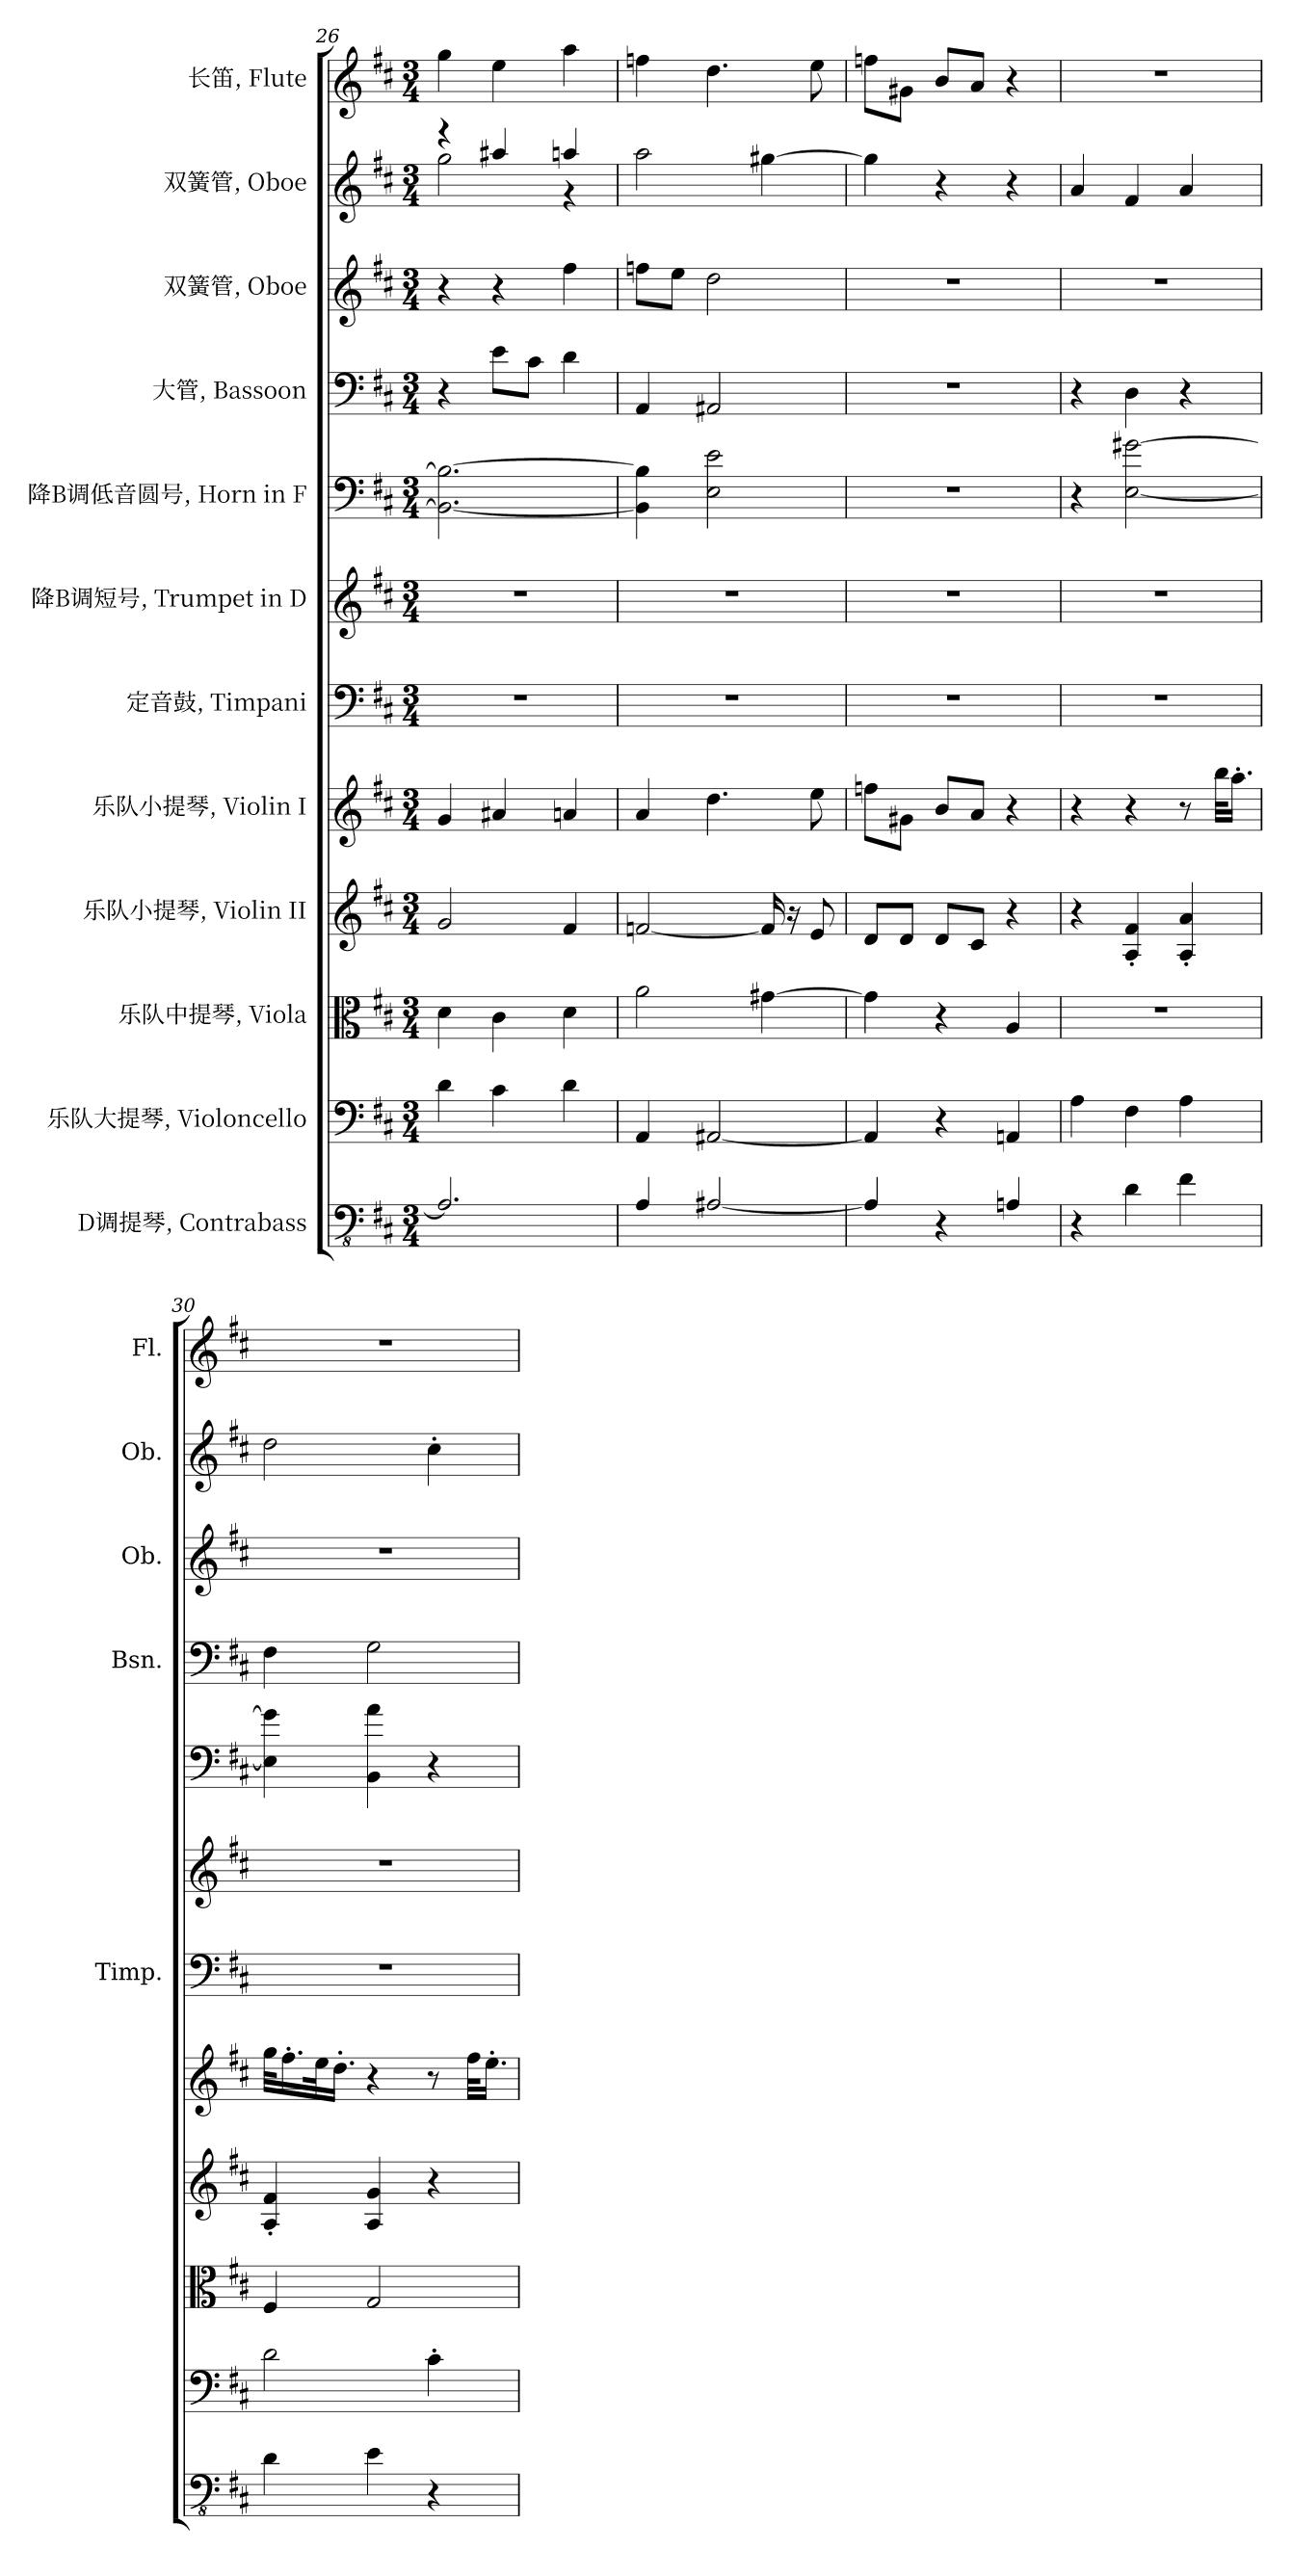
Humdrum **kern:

**kern	**kern	**kern	**kern	**kern	**kern	**kern	**kern	**kern	**kern	**kern	**kern
*part12	*part11	*part10	*part9	*part8	*part7	*part6	*part5	*part4	*part3	*part2	*part1
*staff12	*staff11	*staff10	*staff9	*staff8	*staff7	*staff6	*staff5	*staff4	*staff3	*staff2	*staff1
*I"D调提琴, Contrabass	*I"乐队大提琴, Violoncello	*I"乐队中提琴, Viola	*I"乐队小提琴, Violin II	*I"乐队小提琴, Violin I	*I"定音鼓, Timpani	*I"降B调短号, Trumpet in D	*I"降B调低音圆号, Horn in F	*I"大管, Bassoon	*I"双簧管, Oboe	*I"双簧管, Oboe	*I"长笛, Flute
*	*	*	*	*	*I'Timp.	*	*	*I'Bsn.	*I'Ob.	*I'Ob.	*I'Fl.
*clefFv4	*clefF4	*clefC3	*clefG2	*clefG2	*clefF4	*clefG2	*clefF4	*clefF4	*clefG2	*clefG2	*clefG2
*ITrd7c12	*	*	*	*	*	*ITrd1c2	*ITrd1c2	*	*	*	*
*k[f#c#]	*k[f#c#]	*k[f#c#]	*k[f#c#]	*k[f#c#]	*k[f#c#]	*k[]	*k[]	*k[f#c#]	*k[f#c#]	*k[f#c#]	*k[f#c#]
*M3/4	*M3/4	*M3/4	*M3/4	*M3/4	*M3/4	*M3/4	*M3/4	*M3/4	*M3/4	*M3/4	*M3/4
=26	=26	=26	=26	=26	=26	=26	=26	=26	=26	=26	=26
*	*	*	*	*	*	*	*	*	*	*^	*
2.AAA/]	4d\	4d\	2g/	4g/	2.r	2.r	2.AA\_ 2.A\_	4r	4r	4r	2gg\	4gg\
.	4c#\	4c#\	.	4a#X/	.	.	.	8e\L	4r	4aa#X/	.	4ee\
.	.	.	.	.	.	.	.	8c#\J	.	.	.	.
.	4d\	4d\	4f#/	4an/	.	.	.	4d\	4ff#\	4aan/	4r	4aa\
*	*	*	*	*	*	*	*	*	*	*v	*v	*
=27	=27	=27	=27	=27	=27	=27	=27	=27	=27	=27	=27
4AAA/	4AA/	2a\	[2fn/	4a/	2.r	2.r	4AA\] 4A\]	4AA/	8ffn\L	2aa\	4ffn\
.	.	.	.	.	.	.	.	.	8ee\J	.	.
[2AAA#X/	[2AA#X/	.	.	4.dd\	.	.	2D\ 2d\	2AA#X/	2dd\	.	4.dd\
.	.	[4g#X\	16f/]	.	.	.	.	.	.	[4gg#X\	.
.	.	.	16r	.	.	.	.	.	.	.	.
.	.	.	8e/	8ee\	.	.	.	.	.	.	8ee\
=28	=28	=28	=28	=28	=28	=28	=28	=28	=28	=28	=28
4AAA#/]	4AA#/]	4g#\]	8d/L	8ffn\L	2.r	2.r	2.r	2.r	2.r	4gg#\]	8ffn\L
.	.	.	8d/J	8g#X\J	.	.	.	.	.	.	8g#X\J
4r	4r	4r	8d/L	8b/L	.	.	.	.	.	4r	8b/L
.	.	.	8c#/J	8a/J	.	.	.	.	.	.	8a/J
4AAAn/	4AAn/	4A/	4r	4r	.	.	.	.	.	4r	4r
!!LO:PB:g=z
=29	=29	=29	=29	=29	=29	=29	=29	=29	=29	=29	=29
4r	4A\	2.r	4r	4r	2.r	2.r	4r	4r	2.r	4a/	2.r
4DD\	4F#\	.	4A/' 4f#/'	4r	.	.	[2D\ [2f#X\	4D\	.	4f#/	.
4FF#\	4A\	.	4A/' 4a/'	8r	.	.	.	4r	.	4a/	.
.	.	.	.	32bb\KLL	.	.	.	.	.	.	.
.	.	.	.	16.aa'\JJ	.	.	.	.	.	.	.
=30	=30	=30	=30	=30	=30	=30	=30	=30	=30	=30	=30
4DD\	2d\	4F#/	4A/' 4f#/'	32gg\KLL	2.r	2.r	4D\] 4f#\]	4F#\	2.r	2dd\	2.r
.	.	.	.	16.ff#'\	.	.	.	.	.	.	.
.	.	.	.	32ee\K	.	.	.	.	.	.	.
.	.	.	.	16.dd'\JJ	.	.	.	.	.	.	.
4EE\	.	2G/	4A/ 4g/	4r	.	.	4AA\ 4g\	2G\	.	.	.
4r	4c#'\	.	4r	8r	.	.	4r	.	.	4cc#'\	.
.	.	.	.	32ff#\KLL	.	.	.	.	.	.	.
.	.	.	.	16.ee'\JJ	.	.	.	.	.	.	.
=	=	=	=	=	=	=	=	=	=	=	=
*-	*-	*-	*-	*-	*-	*-	*-	*-	*-	*-	*-
